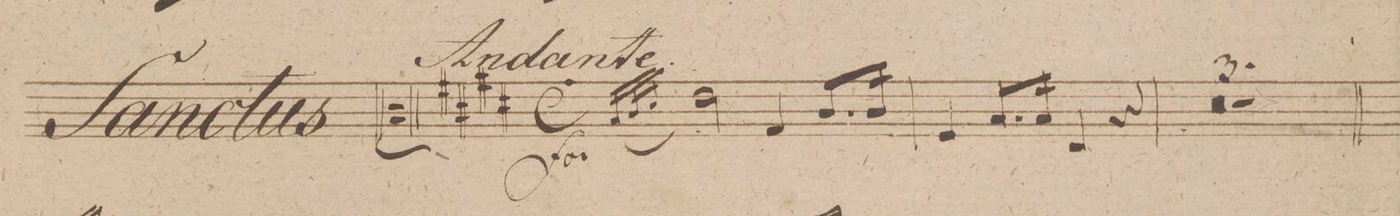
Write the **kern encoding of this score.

**kern	**dynam
*I"Viola.	*
*clefC3	*
*k[f#c#g#d#]	*
*met(c)	*
*M4/4	*
(<16qqB/LL	.
32qqc#/L	.
32qqd#/JJJ)	.
*2\right	*
2e\	f
4G#/	.
8.c#L/	.
16c#\Jk	.
=2	=2
4F#/	.
8.B/L	.
16B/Jk	.
4E/	.
4r	.
=3	=3
0r	.
=4	=4
=5	=5
1r	.
=6	=6
*-	*-
